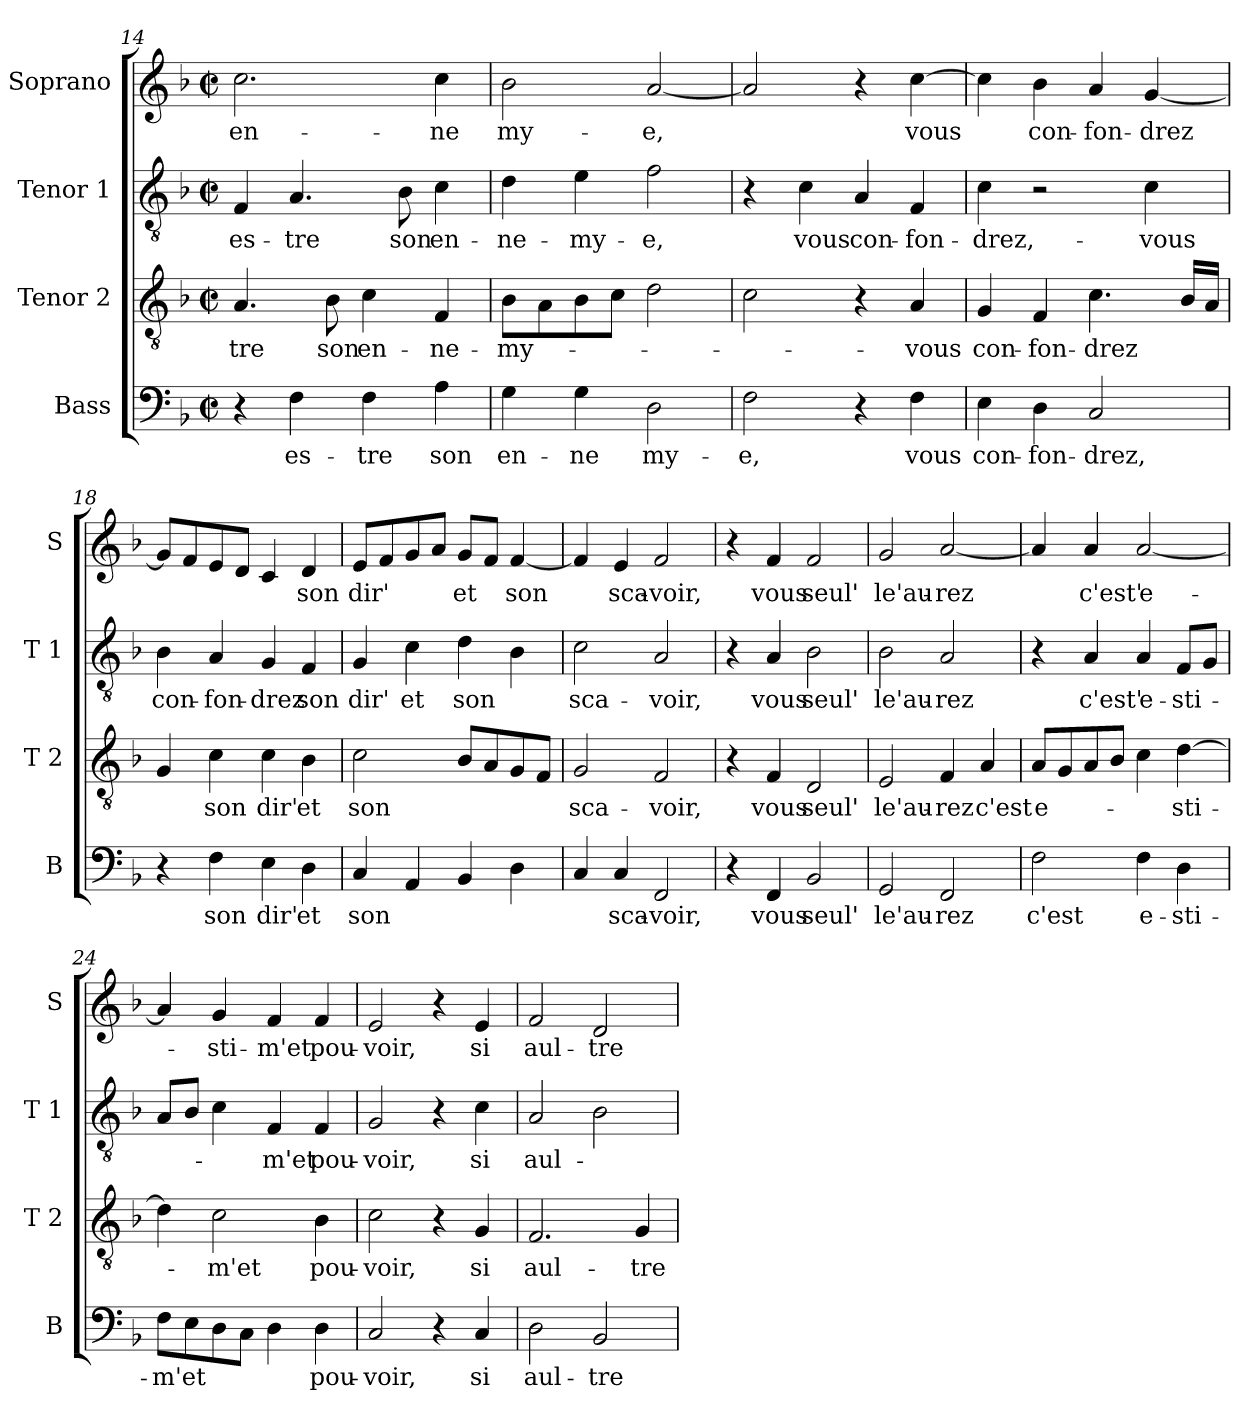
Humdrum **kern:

**kern	**text	**kern	**text	**kern	**text	**kern	**text
*part4	*part4	*part3	*part3	*part2	*part2	*part1	*part1
*staff4	*staff4	*staff3	*staff3	*staff2	*staff2	*staff1	*staff1
*I"Bass	*	*I"Tenor 2	*	*I"Tenor 1	*	*I"Soprano	*
*I'B	*	*I'T 2	*	*I'T 1	*	*I'S	*
*clefF4	*	*clefGv2	*	*clefGv2	*	*clefG2	*
*k[b-]	*	*k[b-]	*	*k[b-]	*	*k[b-]	*
*F:	*	*F:	*	*F:	*	*F:	*
*M2/2	*	*M2/2	*	*M2/2	*	*M2/2	*
*met(c|)	*	*met(c|)	*	*met(c|)	*	*met(c|)	*
=14	=14	=14	=14	=14	=14	=14	=14
4r	.	4.A/	-tre	4F/	es-	2.cc\	en-
4F\	es-	.	.	4.A/	-tre	.	.
.	.	8B-\	son	.	.	.	.
4F\	-tre	4c\	en-	.	.	.	.
.	.	.	.	8B-\	son	.	.
4A\	son	4F/	-ne-	4c\	en-	4cc\	-ne
=15	=15	=15	=15	=15	=15	=15	=15
4G\	en-	8B-\L	-my-	4d\	-ne-	2b-\	my-
.	.	8A\	.	.	.	.	.
4G\	-ne	8B-\	.	4e\	-my-	.	.
.	.	8c\J	.	.	.	.	.
2D\	my-	2d\	.	2f\	-e,	[2a/	-e,
!!LO:PB:g=z
=16	=16	=16	=16	=16	=16	=16	=16
2F\	-e,	2c\	.	4r	.	2a/]	.
.	.	.	.	4c\	vous	.	.
4r	.	4r	.	4A/	con-	4r	.
4F\	vous	4A/	-vous	4F/	-fon-	[4cc\	vous
=17	=17	=17	=17	=17	=17	=17	=17
4E\	con-	4G/	con-	4c\	-drez,-	4cc\]	.
4D\	-fon-	4F/	-fon-	2r	.	4b-\	con-
2C/	-drez,	4.c\	-drez	.	.	4a/	-fon-
.	.	.	.	4c\	-vous	[4g/	-drez
.	.	16B-/LL	.	.	.	.	.
.	.	16A/JJ	.	.	.	.	.
=18	=18	=18	=18	=18	=18	=18	=18
4r	.	4G/	.	4B-\	con-	8g/L]	.
.	.	.	.	.	.	8f/	.
4F\	son	4c\	son	4A/	-fon-	8e/	.
.	.	.	.	.	.	8d/J	.
4E\	dir'	4c\	dir'	4G/	-drez	4c/	.
4D\	et	4B-\	et	4F/	son	4d/	son
=19	=19	=19	=19	=19	=19	=19	=19
4C/	son	2c\	son	4G/	dir'	8e/L	dir'
.	.	.	.	.	.	8f/	.
4AA/	.	.	.	4c\	et	8g/	.
.	.	.	.	.	.	8a/J	.
4BB-/	.	8B-/L	.	4d\	son	8g/L	et
.	.	8A/	.	.	.	8f/J	.
4D\	.	8G/	.	4B-\	.	[4f/	son
.	.	8F/J	.	.	.	.	.
=20	=20	=20	=20	=20	=20	=20	=20
4C/	.	2G/	sca-	2c\	sca-	4f/]	.
4C/	sca-	.	.	.	.	4e/	sca-
2FF/	-voir,	2F/	-voir,	2A/	-voir,	2f/	-voir,
=21	=21	=21	=21	=21	=21	=21	=21
4r	.	4r	.	4r	.	4r	.
4FF/	vous	4F/	vous	4A/	vous	4f/	vous
2BB-/	seul'	2D/	seul'	2B-\	seul'	2f/	seul'
!!LO:LB:g=z
=22	=22	=22	=22	=22	=22	=22	=22
2GG/	le'au-	2E/	le'au-	2B-\	le'au-	2g/	le'au-
2FF/	-rez	4F/	-rez	2A/	-rez	[2a/	-rez
.	.	4A/	c'est	.	.	.	.
=23	=23	=23	=23	=23	=23	=23	=23
2F\	c'est	8A/L	e-	4r	.	4a/]	.
.	.	8G/	.	.	.	.	.
.	.	8A/	.	4A/	c'est'	4a/	c'est'
.	.	8B-/J	.	.	.	.	.
4F\	e-	4c\	.	4A/	e-	[2a/	e-
4D\	-sti-	[4d\	-sti-	8F/L	-sti-	.	.
.	.	.	.	8G/J	.	.	.
=24	=24	=24	=24	=24	=24	=24	=24
8F\L	-m'et	4d\]	.	8A/L	.	4a/]	.
8E\	.	.	.	8B-/J	.	.	.
8D\	.	2c\	-m'et	4c\	.	4g/	-sti-
8C\J	.	.	.	.	.	.	.
4D\	.	.	.	4F/	-m'et	4f/	-m'et
4D\	pou-	4B-\	pou-	4F/	pou-	4f/	pou-
=25	=25	=25	=25	=25	=25	=25	=25
2C/	-voir,	2c\	-voir,	2G/	-voir,	2e/	-voir,
4r	.	4r	.	4r	.	4r	.
4C/	si	4G/	si	4c\	si	4e/	si
=26	=26	=26	=26	=26	=26	=26	=26
2D\	aul-	2.F/	aul-	2A/	aul-	2f/	aul-
2BB-/	-tre-	.	.	2B-\	.	2d/	-tre-
.	.	4G/	-tre-	.	.	.	.
=	=	=	=	=	=	=	=
*-	*-	*-	*-	*-	*-	*-	*-
